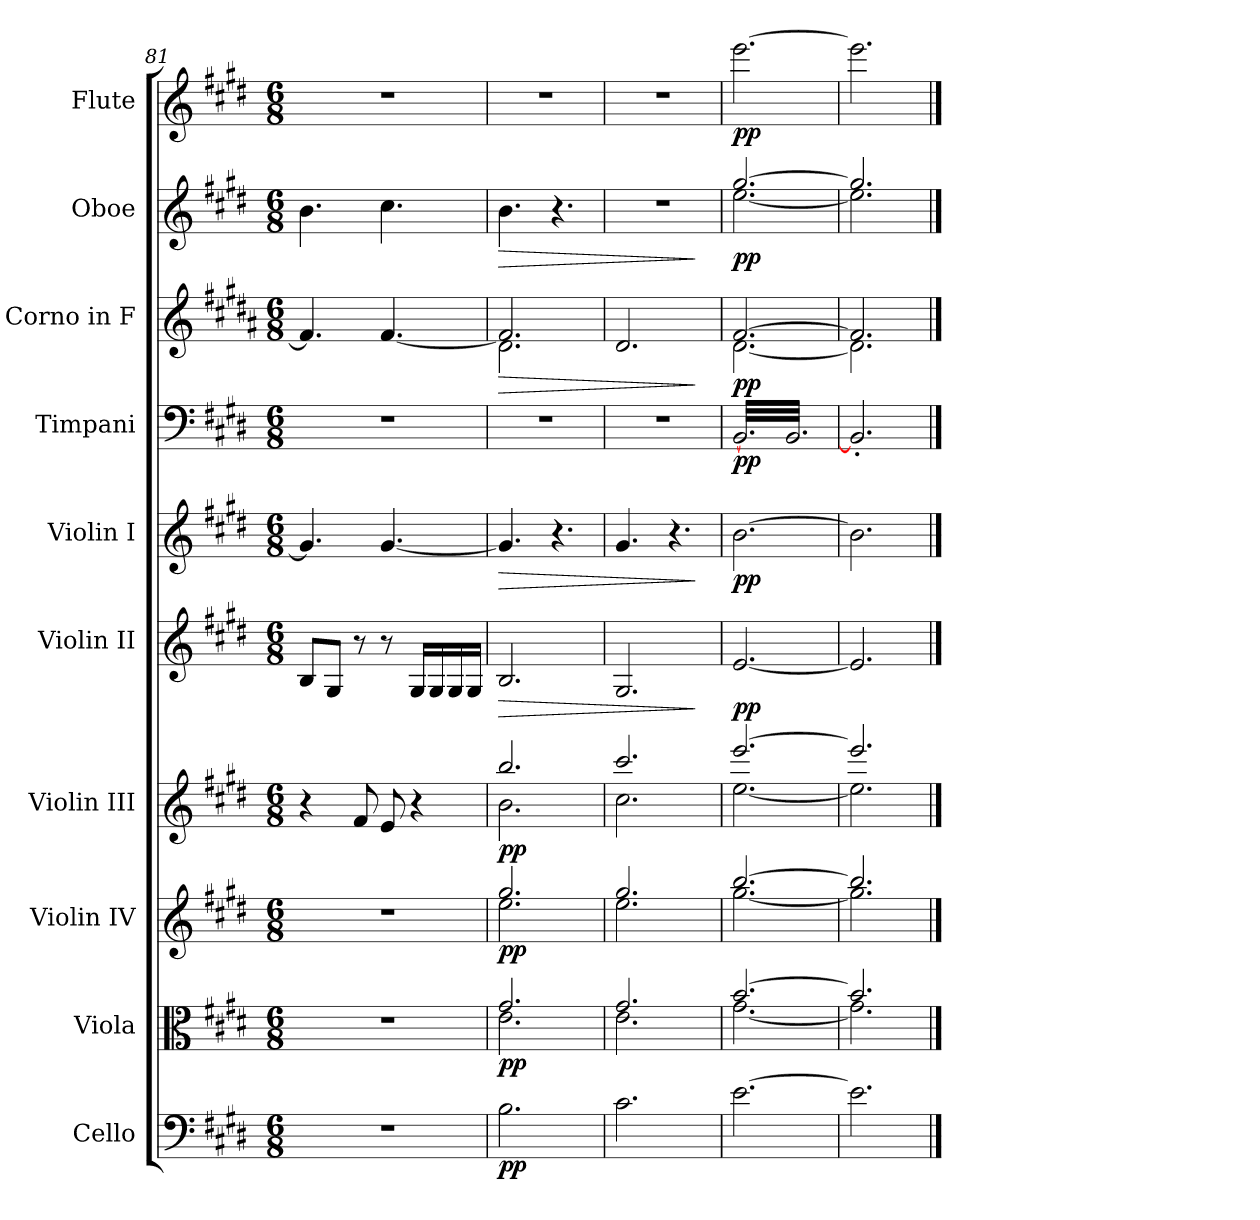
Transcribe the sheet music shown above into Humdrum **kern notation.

**kern	**dynam	**kern	**dynam	**kern	**dynam	**kern	**dynam	**kern	**dynam	**kern	**dynam	**kern	**dynam	**kern	**dynam	**kern	**dynam	**kern	**dynam
*part10	*part10	*part9	*part9	*part8	*part8	*part7	*part7	*part6	*part6	*part5	*part5	*part4	*part4	*part3	*part3	*part2	*part2	*part1	*part1
*staff10	*staff10	*staff9	*staff9	*staff8	*staff8	*staff7	*staff7	*staff6	*staff6	*staff5	*staff5	*staff4	*staff4	*staff3	*staff3	*staff2	*staff2	*staff1	*staff1
*I"Cello	*	*I"Viola	*	*I"Violin IV	*	*I"Violin III	*	*I"Violin II	*	*I"Violin I	*	*I"Timpani	*	*I"Corno in F	*	*I"Oboe	*	*I"Flute	*
*	*	*I'V-a.	*	*I'V-n. IV	*	*I'V-n. III	*	*I'V-n. II	*	*I'V-n. I	*	*I'Ti	*	*I'Cor.	*	*I'Ob.	*	*I'Fl.	*
*clefF4	*	*clefC3	*	*clefG2	*	*clefG2	*	*clefG2	*	*clefG2	*	*clefF4	*	*clefG2	*	*clefG2	*	*clefG2	*
*	*	*	*	*	*	*	*	*	*	*	*	*	*	*ITrd4c7	*	*	*	*	*
*k[f#c#g#d#]	*	*k[f#c#g#d#]	*	*k[f#c#g#d#]	*	*k[f#c#g#d#]	*	*k[f#c#g#d#]	*	*k[f#c#g#d#]	*	*k[f#c#g#d#]	*	*k[f#c#g#d#]	*	*k[f#c#g#d#]	*	*k[f#c#g#d#]	*
*M6/8	*	*M6/8	*	*M6/8	*	*M6/8	*	*M6/8	*	*M6/8	*	*M6/8	*	*M6/8	*	*M6/8	*	*M6/8	*
=81	=81	=81	=81	=81	=81	=81	=81	=81	=81	=81	=81	=81	=81	=81	=81	=81	=81	=81	=81
2.r	.	2.r	.	2.r	.	4r	.	8B/L	.	4.g#/]	.	2.r	.	4.B/]	.	4.b\	.	2.r	.
.	.	.	.	.	.	.	.	8G#/J	.	.	.	.	.	.	.	.	.	.	.
.	.	.	.	.	.	8f#/	.	8r	.	.	.	.	.	.	.	.	.	.	.
.	.	.	.	.	.	8e/	.	8r	.	[4.g#/	.	.	.	[4.B/	.	4.cc#\	.	.	.
.	.	.	.	.	.	4r	.	16G#/LL	.	.	.	.	.	.	.	.	.	.	.
.	.	.	.	.	.	.	.	16G#/	.	.	.	.	.	.	.	.	.	.	.
.	.	.	.	.	.	.	.	16G#/	.	.	.	.	.	.	.	.	.	.	.
.	.	.	.	.	.	.	.	16G#/JJ	.	.	.	.	.	.	.	.	.	.	.
=82	=82	=82	=82	=82	=82	=82	=82	=82	=82	=82	=82	=82	=82	=82	=82	=82	=82	=82	=82
*	*	*^	*	*^	*	*^	*	*	*	*	*	*	*	*	*	*	*	*	*
!	!LO:DY:b	!	!	!LO:DY:b	!	!	!LO:DY:b	!	!	!LO:DY:b	!	!LO:HP:b	!	!LO:HP:b	!	!	!	!LO:HP:b	!	!LO:HP:b	!	!
*	*	*	*	*	*	*	*	*	*	*	*	*	*	*	*	*	*^	*	*	*	*	*
2.B\	pp	2.g#/	2.e\	pp	2.gg#/	2.ee\	pp	2.bb/	2.b\	pp	2.B/	>	4.g#/]	>	2.r	.	2.B/]	2.G#\	>	4.b\	>	2.r	.
.	.	.	.	.	.	.	.	.	.	.	.	.	4.r	.	.	.	.	.	.	4.r	.	.	.
*	*	*	*	*	*	*	*	*	*	*	*	*	*	*	*	*	*v	*v	*	*	*	*	*
=83	=83	=83	=83	=83	=83	=83	=83	=83	=83	=83	=83	=83	=83	=83	=83	=83	=83	=83	=83	=83	=83	=83
2.c#\	.	2.g#/	2.e\	.	2.gg#/	2.ee\	.	2.ccc#/	2.cc#\	.	2.G#/	.	4.g#/	.	2.r	.	2.G#/	.	2.r	.	2.r	.
.	.	.	.	.	.	.	.	.	.	.	.	.	4.r	.	.	.	.	.	.	.	.	.
*	*	*v	*v	*	*	*	*	*v	*v	*	*	*	*	*	*	*	*	*	*	*	*	*
*	*	*	*	*v	*v	*	*	*	*	*	*	*	*	*	*	*	*	*	*	*
.	.	.	.	.	.	.	.	.	]	.	]	.	.	.	]	.	]	.	.
=84	=84	=84	=84	=84	=84	=84	=84	=84	=84	=84	=84	=84	=84	=84	=84	=84	=84	=84	=84
*	*	*^	*	*^	*	*^	*	*	*	*	*	*	*	*^	*	*^	*	*	*
!	!	!	!	!	!	!	!	!	!	!	!	!LO:DY:b	!	!LO:DY:b	!	!LO:DY:b	!	!	!LO:DY:b	!	!	!LO:DY:b	!	!LO:DY:b
*	*	*	*	*	*	*	*	*	*	*	*	*	*	*	*tremolo	*	*	*	*	*	*	*	*	*
[2.e\	.	[2.b/	[2.g#\	.	[2.bb/	[2.gg#\	.	[2.eee/	[2.ee\	.	[2.e/	pp	[2.b\	pp	[32BB/LLL	pp	[2.B/	[2.G#\	pp	[2.gg#/	[2.ee\	pp	[2.eee\	pp
.	.	.	.	.	.	.	.	.	.	.	.	.	.	.	32BB/	.	.	.	.	.	.	.	.	.
.	.	.	.	.	.	.	.	.	.	.	.	.	.	.	32BB/	.	.	.	.	.	.	.	.	.
.	.	.	.	.	.	.	.	.	.	.	.	.	.	.	32BB/	.	.	.	.	.	.	.	.	.
.	.	.	.	.	.	.	.	.	.	.	.	.	.	.	32BB/	.	.	.	.	.	.	.	.	.
.	.	.	.	.	.	.	.	.	.	.	.	.	.	.	32BB/	.	.	.	.	.	.	.	.	.
.	.	.	.	.	.	.	.	.	.	.	.	.	.	.	32BB/	.	.	.	.	.	.	.	.	.
.	.	.	.	.	.	.	.	.	.	.	.	.	.	.	32BB/	.	.	.	.	.	.	.	.	.
.	.	.	.	.	.	.	.	.	.	.	.	.	.	.	32BB/	.	.	.	.	.	.	.	.	.
.	.	.	.	.	.	.	.	.	.	.	.	.	.	.	32BB/	.	.	.	.	.	.	.	.	.
.	.	.	.	.	.	.	.	.	.	.	.	.	.	.	32BB/	.	.	.	.	.	.	.	.	.
.	.	.	.	.	.	.	.	.	.	.	.	.	.	.	32BB/	.	.	.	.	.	.	.	.	.
.	.	.	.	.	.	.	.	.	.	.	.	.	.	.	32BB/	.	.	.	.	.	.	.	.	.
.	.	.	.	.	.	.	.	.	.	.	.	.	.	.	32BB/	.	.	.	.	.	.	.	.	.
.	.	.	.	.	.	.	.	.	.	.	.	.	.	.	32BB/	.	.	.	.	.	.	.	.	.
.	.	.	.	.	.	.	.	.	.	.	.	.	.	.	32BB/	.	.	.	.	.	.	.	.	.
.	.	.	.	.	.	.	.	.	.	.	.	.	.	.	32BB/	.	.	.	.	.	.	.	.	.
.	.	.	.	.	.	.	.	.	.	.	.	.	.	.	32BB/	.	.	.	.	.	.	.	.	.
.	.	.	.	.	.	.	.	.	.	.	.	.	.	.	32BB/	.	.	.	.	.	.	.	.	.
.	.	.	.	.	.	.	.	.	.	.	.	.	.	.	32BB/	.	.	.	.	.	.	.	.	.
.	.	.	.	.	.	.	.	.	.	.	.	.	.	.	32BB/	.	.	.	.	.	.	.	.	.
.	.	.	.	.	.	.	.	.	.	.	.	.	.	.	32BB/	.	.	.	.	.	.	.	.	.
.	.	.	.	.	.	.	.	.	.	.	.	.	.	.	32BB/	.	.	.	.	.	.	.	.	.
.	.	.	.	.	.	.	.	.	.	.	.	.	.	.	32BB/JJJ	.	.	.	.	.	.	.	.	.
*	*	*	*	*	*	*	*	*	*	*	*	*	*	*	*Xtremolo	*	*	*	*	*	*	*	*	*
=85	=85	=85	=85	=85	=85	=85	=85	=85	=85	=85	=85	=85	=85	=85	=85	=85	=85	=85	=85	=85	=85	=85	=85	=85
2.e\]	.	2.b/]	2.g#\]	.	2.bb/]	2.gg#\]	.	2.eee/]	2.ee\]	.	2.e/]	.	2.b\]	.	2.BB'/]	.	2.B/]	2.G#\]	.	2.gg#/]	2.ee\]	.	2.eee\]	.
*	*	*v	*v	*	*	*	*	*v	*v	*	*	*	*	*	*	*	*v	*v	*	*v	*v	*	*	*
*	*	*	*	*v	*v	*	*	*	*	*	*	*	*	*	*	*	*	*	*	*
==	==	==	==	==	==	==	==	==	==	==	==	==	==	==	==	==	==	==	==
*-	*-	*-	*-	*-	*-	*-	*-	*-	*-	*-	*-	*-	*-	*-	*-	*-	*-	*-	*-
